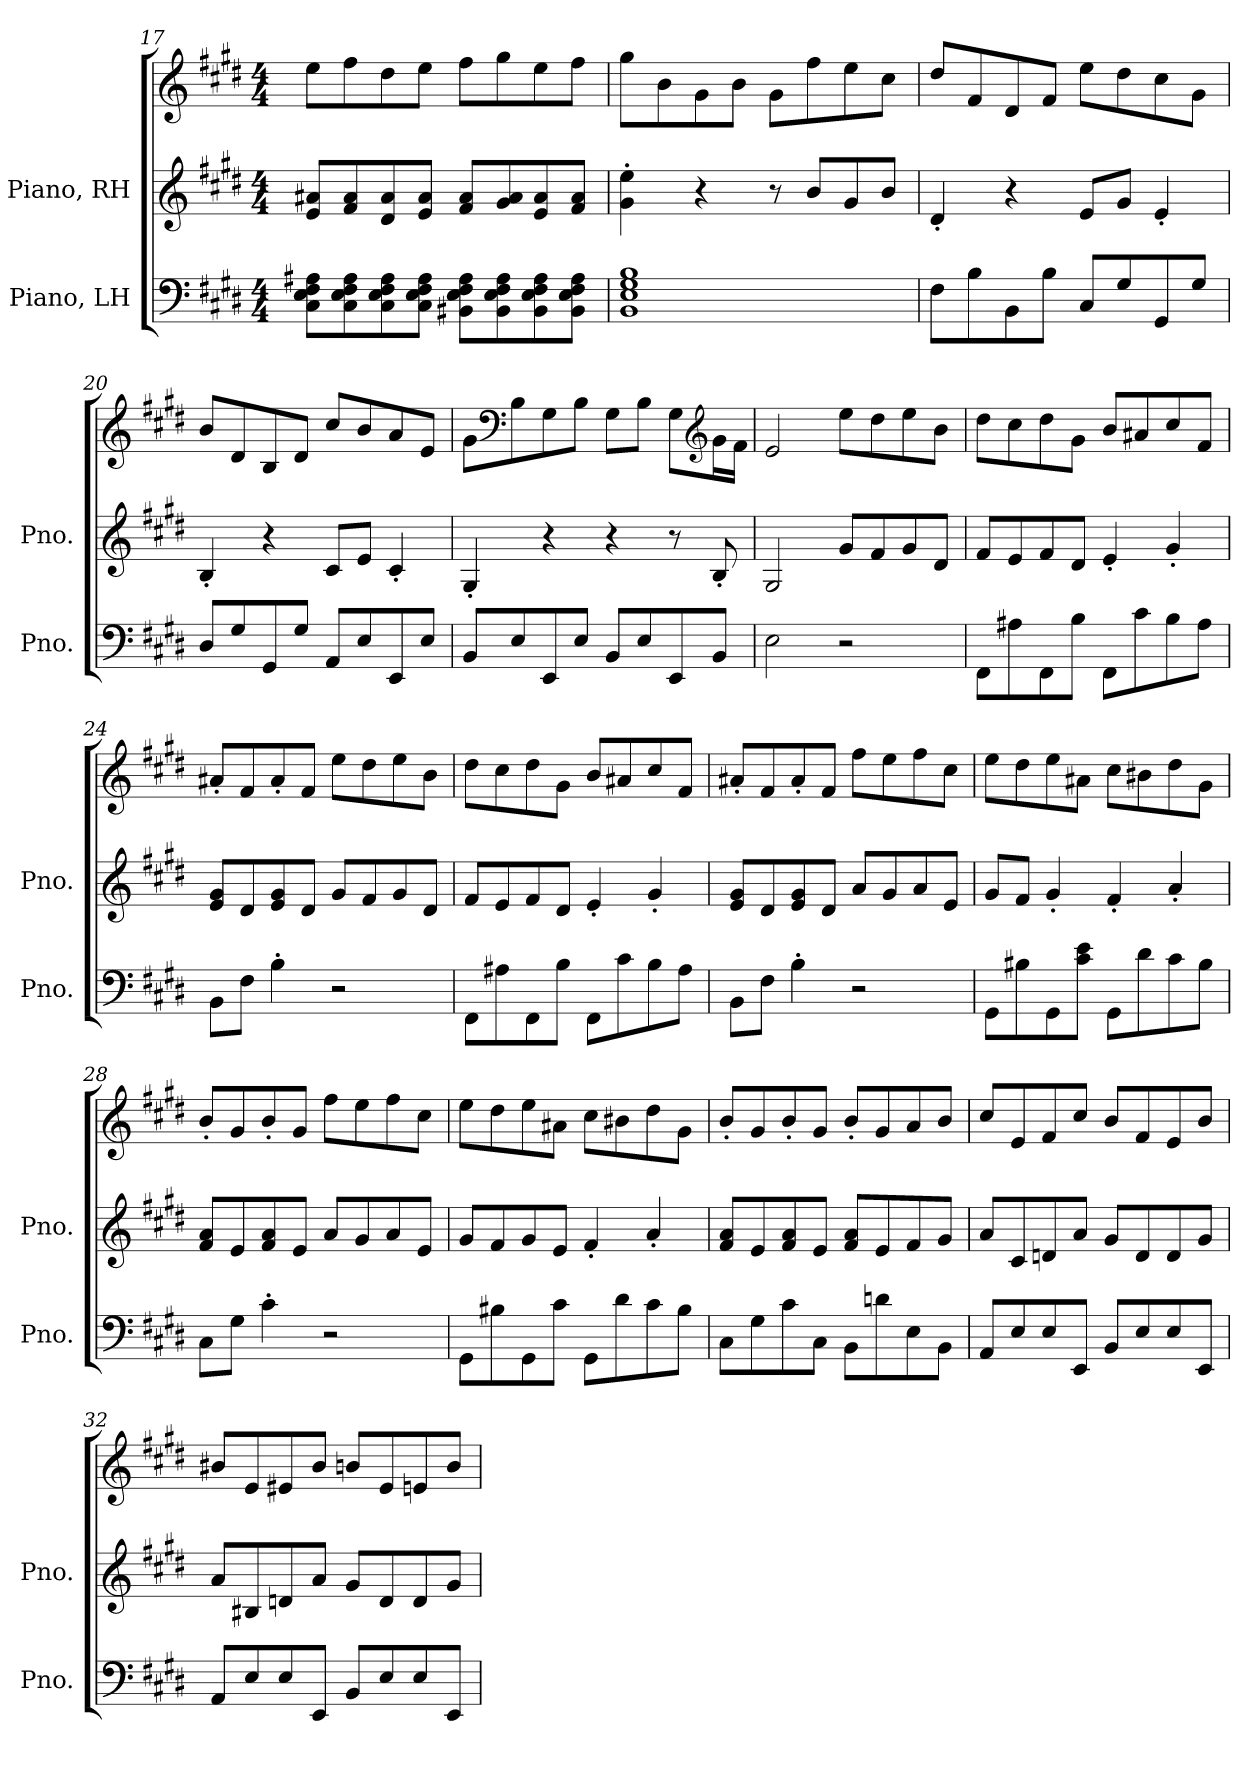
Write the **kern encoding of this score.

**kern	**kern	**kern
*part2	*part1	*part1
*staff3	*staff2	*staff1
*I"Piano, LH	*I"Piano, RH	*
*I'Pno.	*I'Pno.	*
*clefF4	*clefG2	*clefG2
*k[f#c#g#d#]	*k[f#c#g#d#]	*k[f#c#g#d#]
*M4/4	*M4/4	*M4/4
=17	=17	=17
8C#\ 8E\ 8F#\ 8A#X\L	8e/ 8a#X/L	8ee\L
8C#\ 8E\ 8F#\ 8A#\	8f#/ 8a#/	8ff#\
8C#\ 8E\ 8F#\ 8A#\	8d#/ 8a#/	8dd#\
8C#\ 8E\ 8F#\ 8A#\J	8e/ 8a#/J	8ee\J
8BB#X\ 8E\ 8F#\ 8A#\L	8f#/ 8a#/L	8ff#\L
8BB#\ 8E\ 8F#\ 8A#\	8g#/ 8a#/	8gg#\
8BB#\ 8E\ 8F#\ 8A#\	8e/ 8a#/	8ee\
8BB#\ 8E\ 8F#\ 8A#\J	8f#/ 8a#/J	8ff#\J
=18	=18	=18
1BB 1E 1G# 1B	4g#\' 4ee\'	8gg#\L
.	.	8b\
.	4r	8g#\
.	.	8b\J
.	8r	8g#\L
.	8b/L	8ff#\
.	8g#/	8ee\
.	8b/J	8cc#\J
!!LO:LB:g=z
=19	=19	=19
8F#\L	4d#'/	8dd#/L
8B\	.	8f#/
8BB\	4r	8d#/
8B\J	.	8f#/J
8C#/L	8e/L	8ee\L
8G#/	8g#/J	8dd#\
8GG#/	4e'/	8cc#\
8G#/J	.	8g#\J
=20	=20	=20
8D#/L	4B'/	8b/L
8G#/	.	8d#/
8GG#/	4r	8B/
8G#/J	.	8d#/J
8AA/L	8c#/L	8cc#/L
8E/	8e/J	8b/
8EE/	4c#'/	8a/
8E/J	.	8e/J
=21	=21	=21
8BB/L	4G#'/	8g#\L
*	*	*clefF4
8E/	.	8B\
8EE/	4r	8G#\
8E/J	.	8B\J
8BB/L	4r	8G#\L
8E/	.	8B\J
8EE/	8r	8G#\L
*	*	*clefG2
8BB/J	8B'/	16g#\L
.	.	16f#\JJ
=22	=22	=22
2E\	2G#/	2e/
2r	8g#/L	8ee\L
.	8f#/	8dd#\
.	8g#/	8ee\
.	8d#/J	8b\J
!!LO:LB:g=z
=23	=23	=23
8FF#\L	8f#/L	8dd#\L
8A#X\	8e/	8cc#\
8FF#\	8f#/	8dd#\
8B\J	8d#/J	8g#\J
8FF#\L	4e'/	8b/L
8c#\	.	8a#X/
8B\	4g#'/	8cc#/
8A#\J	.	8f#/J
=24	=24	=24
8BB\L	8e/ 8g#/L	8a#X'/L
8F#\J	8d#/	8f#/
4B'\	8e/ 8g#/	8a#'/
.	8d#/J	8f#/J
2r	8g#/L	8ee\L
.	8f#/	8dd#\
.	8g#/	8ee\
.	8d#/J	8b\J
=25	=25	=25
8FF#\L	8f#/L	8dd#\L
8A#X\	8e/	8cc#\
8FF#\	8f#/	8dd#\
8B\J	8d#/J	8g#\J
8FF#\L	4e'/	8b/L
8c#\	.	8a#X/
8B\	4g#'/	8cc#/
8A#\J	.	8f#/J
=26	=26	=26
8BB\L	8e/ 8g#/L	8a#X'/L
8F#\J	8d#/	8f#/
4B'\	8e/ 8g#/	8a#'/
.	8d#/J	8f#/J
2r	8a/L	8ff#\L
.	8g#/	8ee\
.	8a/	8ff#\
.	8e/J	8cc#\J
!!LO:PB:g=z
=27	=27	=27
8GG#\L	8g#/L	8ee\L
8B#X\	8f#/J	8dd#\
8GG#\	4g#'/	8ee\
8c#\ 8e\J	.	8a#X\J
8GG#\L	4f#'/	8cc#\L
8d#\	.	8b#X\
8c#\	4a'/	8dd#\
8B#\J	.	8g#\J
=28	=28	=28
8C#\L	8f#/ 8a/L	8b'/L
8G#\J	8e/	8g#/
4c#'\	8f#/ 8a/	8b'/
.	8e/J	8g#/J
2r	8a/L	8ff#\L
.	8g#/	8ee\
.	8a/	8ff#\
.	8e/J	8cc#\J
=29	=29	=29
8GG#\L	8g#/L	8ee\L
8B#X\	8f#/	8dd#\
8GG#\	8g#/	8ee\
8c#\J	8e/J	8a#X\J
8GG#\L	4f#'/	8cc#\L
8d#\	.	8b#X\
8c#\	4a'/	8dd#\
8B#\J	.	8g#\J
=30	=30	=30
8C#\L	8f#/ 8a/L	8b'/L
8G#\	8e/	8g#/
8c#\	8f#/ 8a/	8b'/
8C#\J	8e/J	8g#/J
8BB\L	8f#/ 8a/L	8b'/L
8dn\	8e/	8g#/
8E\	8f#/	8a/
8BB\J	8g#/J	8b/J
!!LO:LB:g=z
=31	=31	=31
8AA/L	8a/L	8cc#/L
8E/	8c#/	8e/
8E/	8dn/	8f#/
8EE/J	8a/J	8cc#/J
8BB/L	8g#/L	8b/L
8E/	8d/	8f#/
8E/	8d/	8e/
8EE/J	8g#/J	8b/J
=32	=32	=32
8AA/L	8a/L	8b#X/L
8E/	8B#X/	8e/
8E/	8dn/	8e#X/
8EE/J	8a/J	8b#/J
8BB/L	8g#/L	8bn/L
8E/	8d/	8e#/
8E/	8d/	8en/
8EE/J	8g#/J	8b/J
=	=	=
*-	*-	*-
